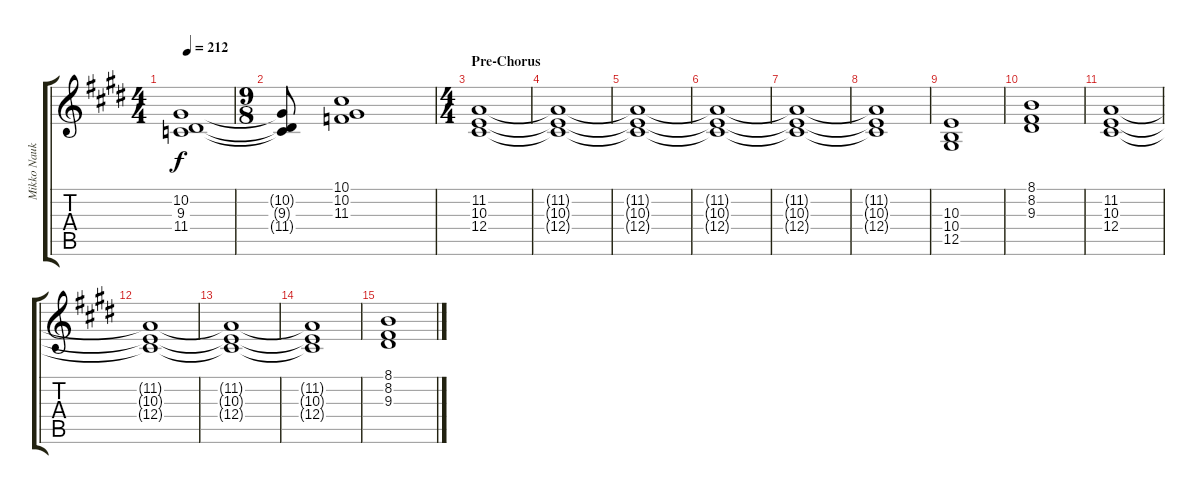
\track ("Mikko Naukkarinen - Keyboards" "Mikko Nauk") {instrument lead1square}
\staff {score tabs}
\tuning (Eb4 Bb3 Gb3 Db3 Ab2 Eb2) {hide}
\ts (4 4)
\tempo 212
\clef g2
\ks c#minor
(10.2 9.3 11.4).1{dy f} |
\ts (9 8)
(10.2{t} 9.3{t} 11.4{t}).8 (10.1 10.2 11.3).1 |
\ts (4 4)
\section ("" "Pre-Chorus")
(11.2 10.3 12.4).1{volume 9 instrument stringensemble1} |
(11.2{t} 10.3{t} 12.4{t}).1 |
(11.2{t} 10.3{t} 12.4{t}).1 |
(11.2{t} 10.3{t} 12.4{t}).1 |
(11.2{t} 10.3{t} 12.4{t}).1 |
(11.2{t} 10.3{t} 12.4{t}).1 |
(10.3 10.4 12.5).1 |
(8.1 8.2 9.3).1 |
(11.2 10.3 12.4).1{volume 9 instrument stringensemble1} |
(11.2{t} 10.3{t} 12.4{t}).1 |
(11.2{t} 10.3{t} 12.4{t}).1 |
(11.2{t} 10.3{t} 12.4{t}).1 |
(8.1 8.2 9.3).1
